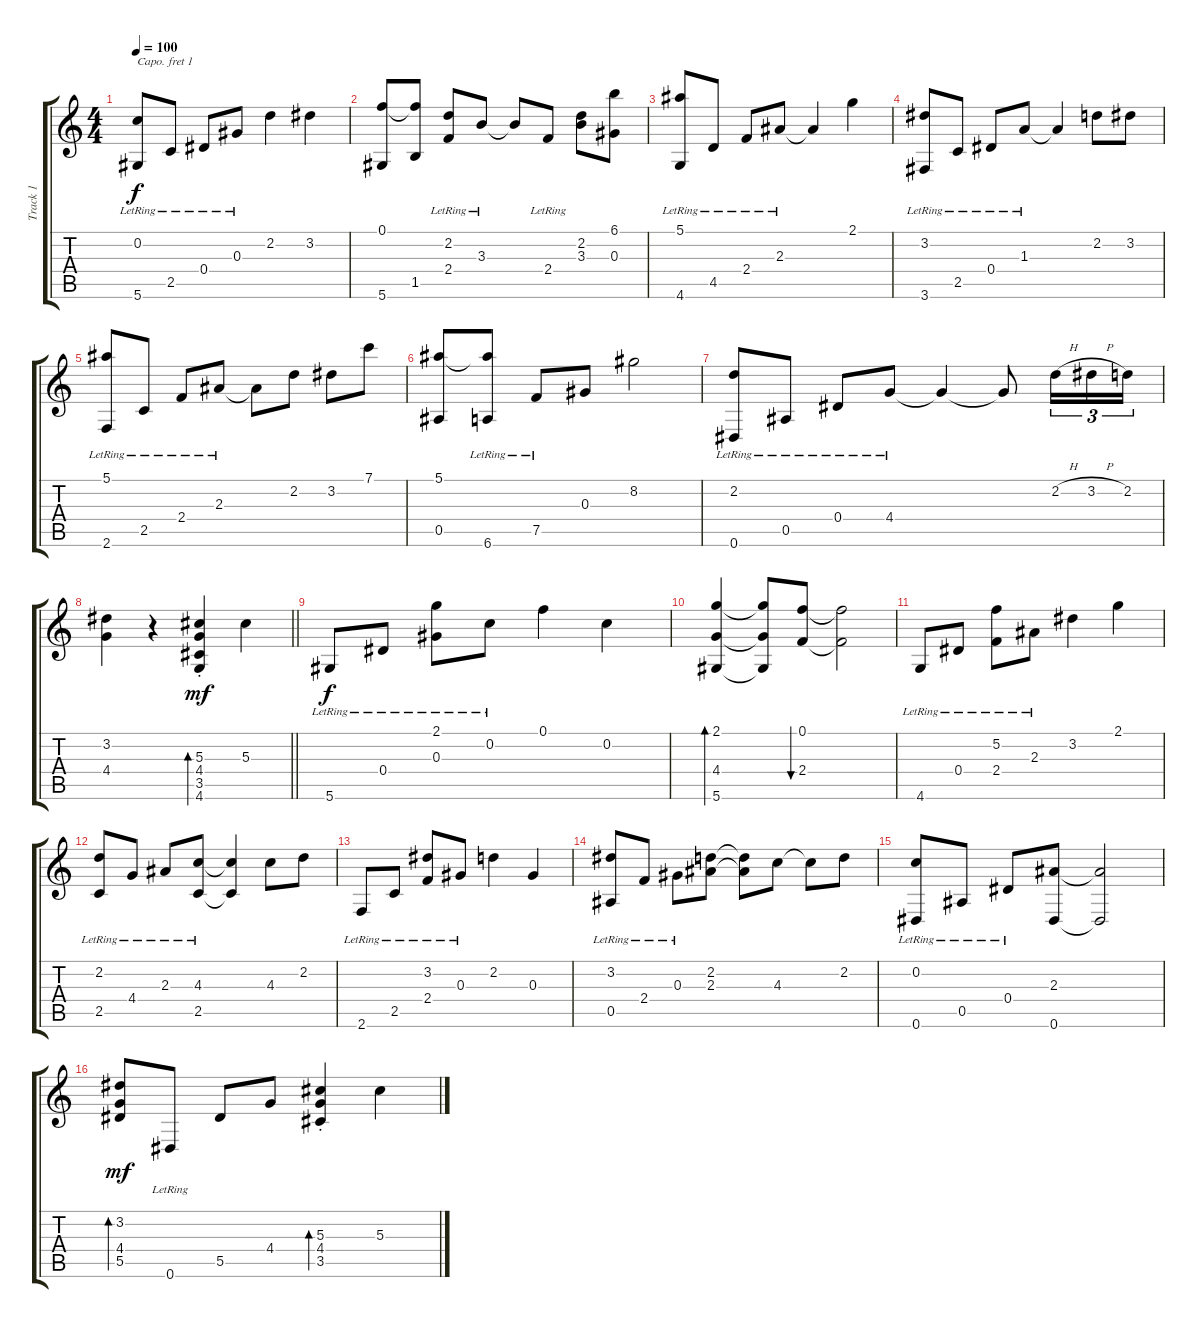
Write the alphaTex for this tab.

\track ("Track 1" "Track 1") {instrument acousticguitarsteel}
\staff {score tabs}
\capo 1
\tuning (E4 B3 G3 D3 A2 D2) {hide}
\ts (4 4)
\tempo 100
\clef g2
\ks c
(0.2{lr} 5.6{lr}).8{dy f} 2.5{lr}.8 0.4{lr}.8 0.3{lr}.8 2.2.4 3.2.4 |
(0.1 5.6).8 (0.1{t} 1.5).8 (2.2{lr} 2.4{lr}).8 3.3{lr}.8 3.3{t}.8 2.4{lr}.8 (2.2 3.3).8 (6.1 0.3).8 |
(5.1{lr} 4.6{lr}).8 4.5{lr}.8 2.4{lr}.8 2.3{lr}.8 2.3{t}.4 2.1.4 |
(3.2{lr} 3.6{lr}).8 2.5{lr}.8 0.4{lr}.8 1.3{lr}.8 1.3{t}.4 2.2.8 3.2.8 |
(5.1{lr} 2.6{lr}).8 2.5{lr}.8 2.4{lr}.8 2.3{lr}.8 2.3{t}.8 2.2.8 3.2.8 7.1.8 |
(5.1 0.5).8 (5.1{t} 6.6{lr}).8 7.5{lr}.8 0.3.8 8.2.2 |
(2.2{lr} 0.6{lr}).8 0.5{lr}.8 0.4{lr}.8 4.4{lr}.8 4.4{t}.4 4.4{t}.8 2.2{h}.16{tu (3 2)} 3.2{h}.16{tu (3 2)} 2.2.16{tu (3 2)} |
\barLineRight lightlight
(3.2 4.4).4 r.4 (5.3{st} 4.4{st} 3.5{st} 4.6{st}).4{bd 120 dy mf} 5.3.4 |
5.6{lr}.8{dy f} 0.4{lr}.8 (2.1{lr} 0.3{lr}).8 0.2{lr}.8 0.1.4 0.2.4 |
(2.1 4.4 5.6).4{bd 120} (2.1{t} 4.4{t} 5.6{t}).8 (0.1 2.4).8{bu 120} (0.1{t} 2.4{t}).2 |
4.6{lr}.8 0.4{lr}.8 (5.2{lr} 2.4{lr}).8 2.3{lr}.8 3.2.4 2.1.4 |
(2.2{lr} 2.5{lr}).8 4.4{lr}.8 2.3{lr}.8 (4.3{lr} 2.5{lr}).8 (4.3{t} 2.5{t}).4 4.3.8 2.2.8 |
2.6{lr}.8 2.5{lr}.8 (3.2{lr} 2.4{lr}).8 0.3{lr}.8 2.2.4 0.3.4 |
(3.2{lr} 0.5{lr}).8 2.4{lr}.8 0.3{lr}.8 (2.2 2.3).8 (2.2{t} 2.3{t}).8 4.3.8 4.3{t}.8 2.2.8 |
(0.2{lr} 0.6{lr}).8 0.5{lr}.8 0.4{lr}.8 (2.3 0.6).8 (2.3{t} 0.6{t}).2 |
(3.2 4.4 5.5).8{bd 60 dy mf} 0.6{lr}.8 5.5.8 4.4.8 (5.3{st} 4.4{st} 3.5{st}).4{bd 60} 5.3.4
